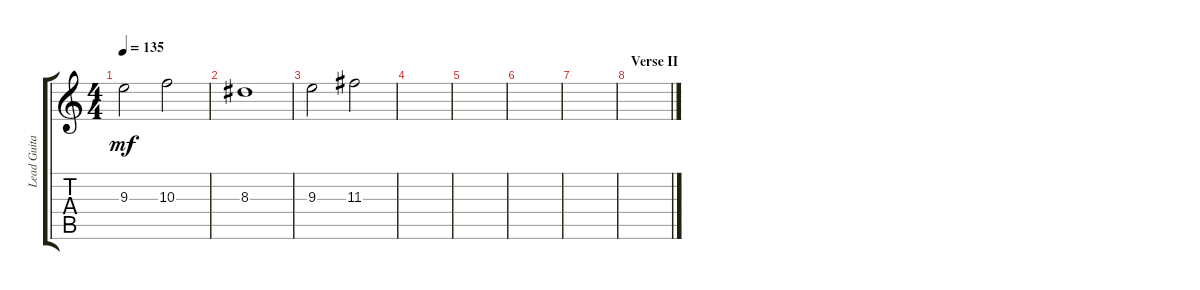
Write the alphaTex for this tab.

\track ("Lead Guitar (L)" "Lead Guita") {instrument acousticguitarnylon}
\staff {score tabs}
\tuning (E4 B3 G3 D3 A2 D2) {hide}
\ts (4 4)
\tempo 135
\clef g2
\ks c
9.3.2{dy mf} 10.3.2 |
8.3.1 |
9.3.2 11.3.2 |
|
|
|
|
\section ("" "Verse II")
